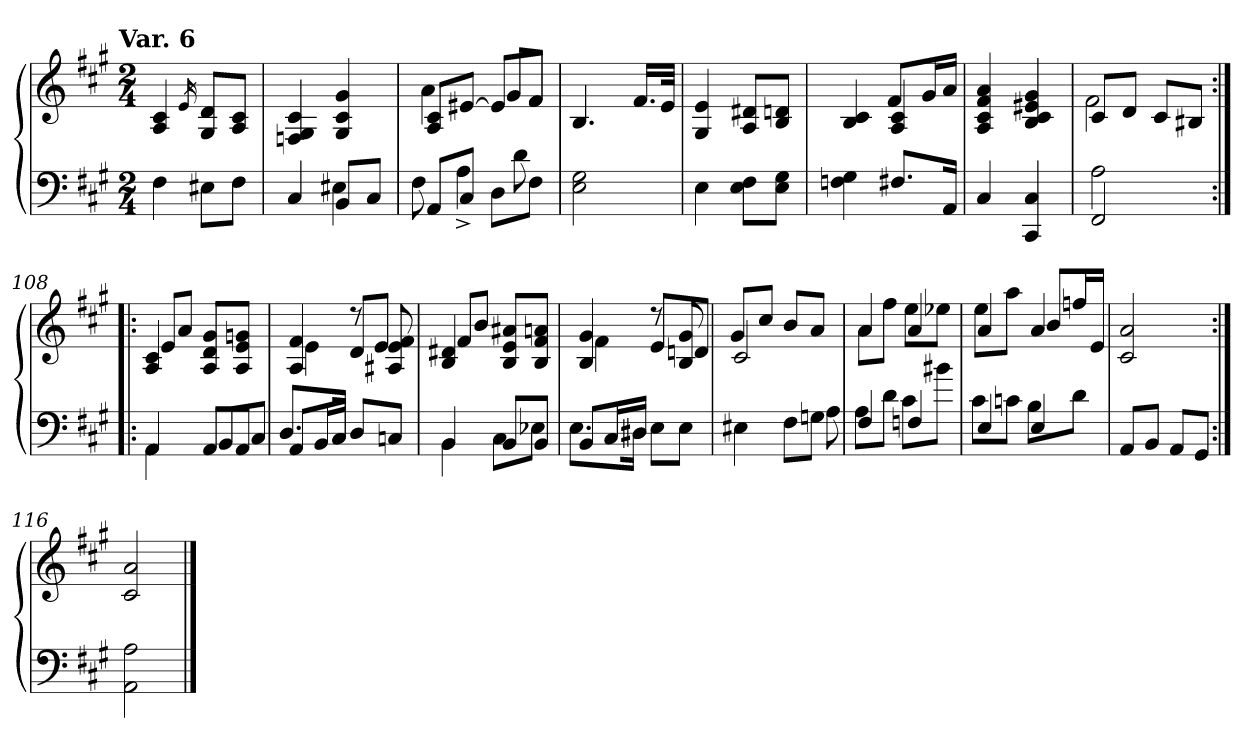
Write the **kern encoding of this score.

**kern	**kern
*part1	*part1
*staff2	*staff1
*clefF4	*clefG2
*k[f#c#g#]	*k[f#c#g#]
*f#:	*f#:
!!LO:TX:omd:t=Var. 6
*M2/4	*M2/4
*MM72	*MM72
=	=
4F#	4A 4c#
.	16qe
8E#X\L	8G#/ 8d/L
8F#\J	8A/ 8c#/J
=101	=101
*^	*
4C#	4ryy	4Fn 4G# 4c#
8BB/L	4E#X	4G# 4c# 4g#
8C#/J	.	.
=102	=102	=102
*	*	*^
8AA/L	8F#	8A/ 8c#/L	4a
8C#/J	4A^	[8e#X/J	.
8D\L	.	8e#/L]	8g#/L
8F#\J	8d	8f#/J	8f#/J
*v	*v	*	*
*	*v	*v
=103	=103
2E 2G#	4.B
.	16.f#/LL
.	32e/JJk
=104	=104
4E	4G# 4e
8E\ 8F#\L	8A/ 8d#X/L
8E\ 8G#\J	8B/ 8dn/J
=105	=105
*	*^
4Fn 4G#	4B 4c#	4ryy
8.F#X/L	4A 4c#	8f#/L
.	.	16g#/L
16AA/Jk	.	16a/JJ
*	*v	*v
=106	=106
4C#	4A 4c# 4f# 4a
4CC# 4C#	4B 4c# 4e#X 4g#
=107	=107
*^	*^
2FF#	2A	8c#/L	2f#
.	.	8d/J	.
.	.	8c#/L	.
.	.	8B#X/J	.
=108:|!|:	=108:|!|:	=108:|!|:	=108:|!|:
4AA	4AA	4A 4c#	8e/L
.	.	.	8a/J
8AA/L	8BB/L	8A/ 8d/ 8g#/L	4ryy
8AA/J	8C#/J	8A/ 8e/ 8gn/J	.
=109	=109	=109	=109
8AA/L	8.D/L	4A 4f#	4e
16BB/L	.	.	.
16C#/JJ	16C#/Jk	.	.
8D/L	4ryy	8r	8d/L
8Cn/J	.	8A#X 8e 8f#	8e/J
=110	=110	=110	=110
4BB	4BB	4B 4d#X	8f#/L
.	.	.	8b/J
8BB/L	8C#\L	8B/ 8e/ 8a#X/L	4ryy
8BB/J	8E-X\J	8B/ 8f#/ 8an/J	.
=111	=111	=111	=111
8BB/L	8.E\L	4B 4g#	4f#
16C#/L	.	.	.
16D#X/JJ	16D#X\Jk	.	.
8E\L	4ryy	8r	8e/L
8E\J	.	8B 8g#	8dn/J
=112	=112	=112	=112
4E#X	4.ryy	2c#	8g#/L
.	.	.	8cc#/J
8F#\L	.	.	8b/L
8Gn\J	8A	.	8a/J
=113	=113	=113	=113
4F#	8A\L	4a	8a\L
.	8d\J	.	8ff#\J
4Fn	8c#\L	4a	8ee\L
.	8b#X\J	.	8ee-X\J
=114	=114	=114	=114
4E	8c#\L	4a	8ee\L
.	8cn\J	.	8aa\J
4E	8B\L	4a	8b/L
.	8d\J	.	16ffn/L
.	.	.	16e/JJ
*v	*v	*	*
*	*v	*v
=115	=115
8AA/L	2c# 2a
8BB/J	.
8AA/L	.
8GG#/J	.
=116:|!	=116:|!
2AA 2A	2c# 2a
==	==
*-	*-
